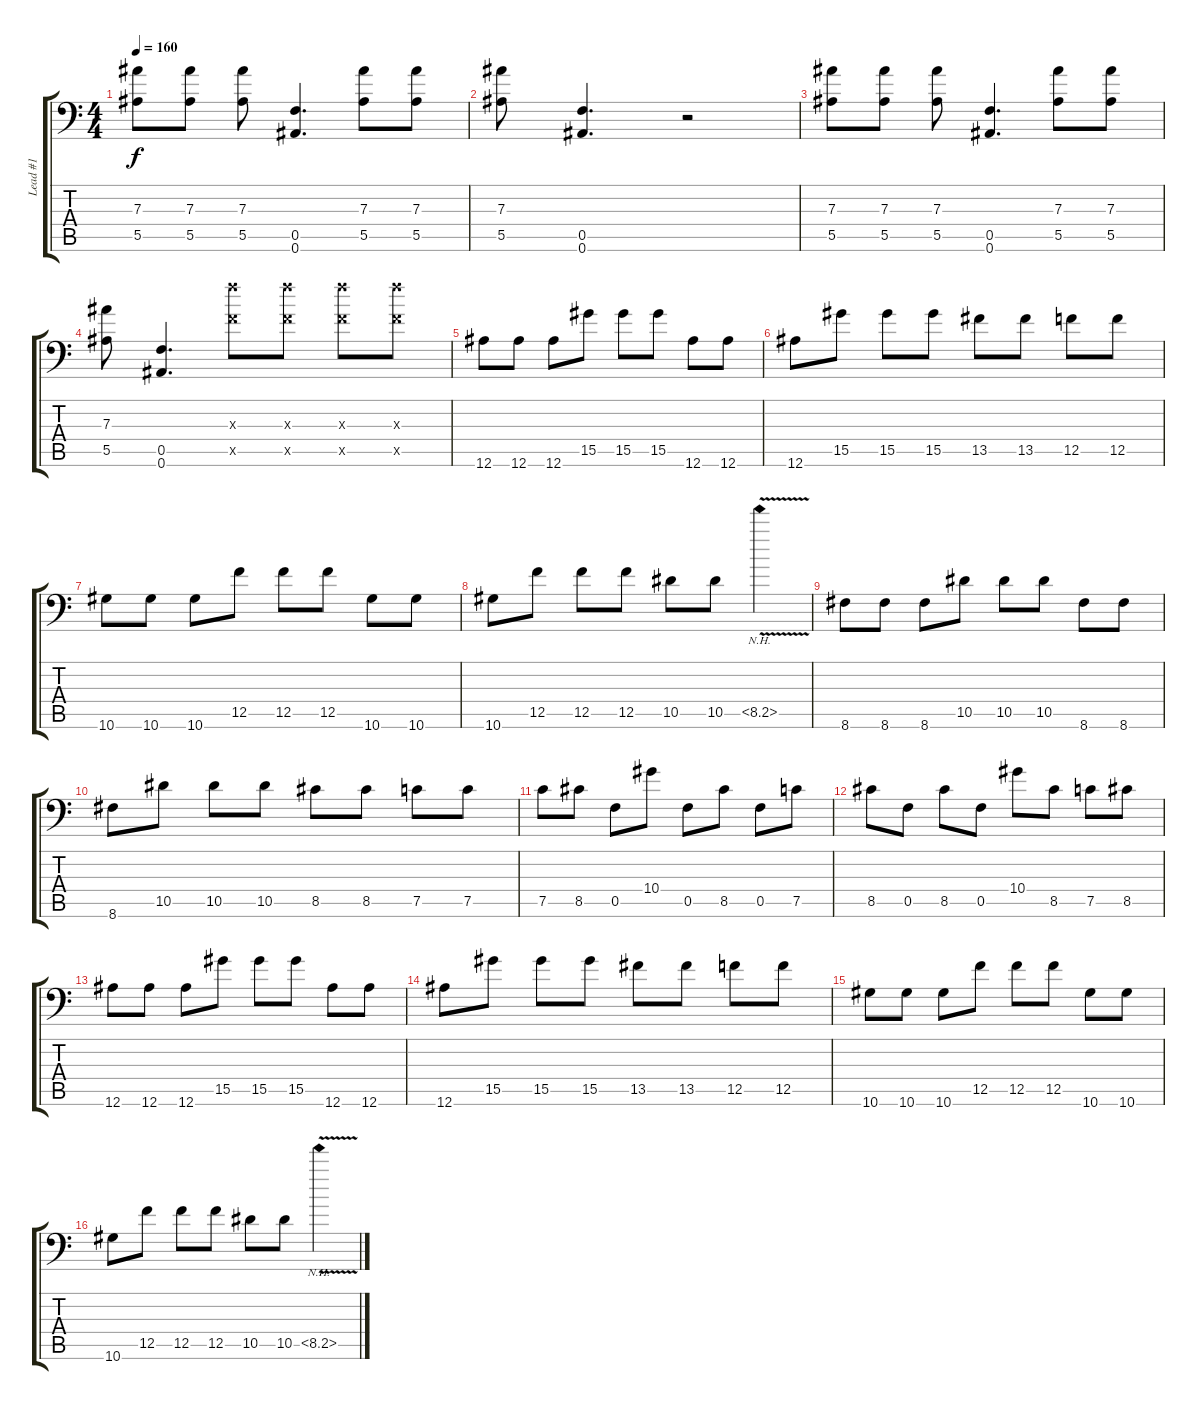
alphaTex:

\track ("Lead #1" "Lead #1") {instrument distortionguitar}
\staff {score tabs}
\tuning (C4 G3 Eb3 Bb2 F2 Bb1) {hide}
\ts (4 4)
\tempo 160
\clef f4
\ks c
(7.3 5.5).8{dy f} (7.3 5.5).8 (7.3 5.5).8 (0.5 0.6).4{d} (7.3 5.5).8 (7.3 5.5).8 |
(7.3 5.5).8 (0.5 0.6).4{d} r.2 |
(7.3 5.5).8 (7.3 5.5).8 (7.3 5.5).8 (0.5 0.6).4{d} (7.3 5.5).8 (7.3 5.5).8 |
(7.3 5.5).8 (0.5 0.6).4{d} (14.3{x} 12.5{x}).8 (14.3{x} 12.5{x}).8 (14.3{x} 12.5{x}).8 (14.3{x} 12.5{x}).8 |
12.6.8 12.6.8 12.6.8 15.5.8 15.5.8 15.5.8 12.6.8 12.6.8 |
12.6.8 15.5.8 15.5.8 15.5.8 13.5.8 13.5.8 12.5.8 12.5.8 |
10.6.8 10.6.8 10.6.8 12.5.8 12.5.8 12.5.8 10.6.8 10.6.8 |
10.6.8 12.5.8 12.5.8 12.5.8 10.5.8 10.5.8 8.5{nh v}.4 |
8.6.8 8.6.8 8.6.8 10.5.8 10.5.8 10.5.8 8.6.8 8.6.8 |
8.6.8 10.5.8 10.5.8 10.5.8 8.5.8 8.5.8 7.5.8 7.5.8 |
7.5.8 8.5.8 0.5.8 10.4.8 0.5.8 8.5.8 0.5.8 7.5.8 |
8.5.8 0.5.8 8.5.8 0.5.8 10.4.8 8.5.8 7.5.8 8.5.8 |
12.6.8 12.6.8 12.6.8 15.5.8 15.5.8 15.5.8 12.6.8 12.6.8 |
12.6.8 15.5.8 15.5.8 15.5.8 13.5.8 13.5.8 12.5.8 12.5.8 |
10.6.8 10.6.8 10.6.8 12.5.8 12.5.8 12.5.8 10.6.8 10.6.8 |
10.6.8 12.5.8 12.5.8 12.5.8 10.5.8 10.5.8 8.5{nh v}.4
